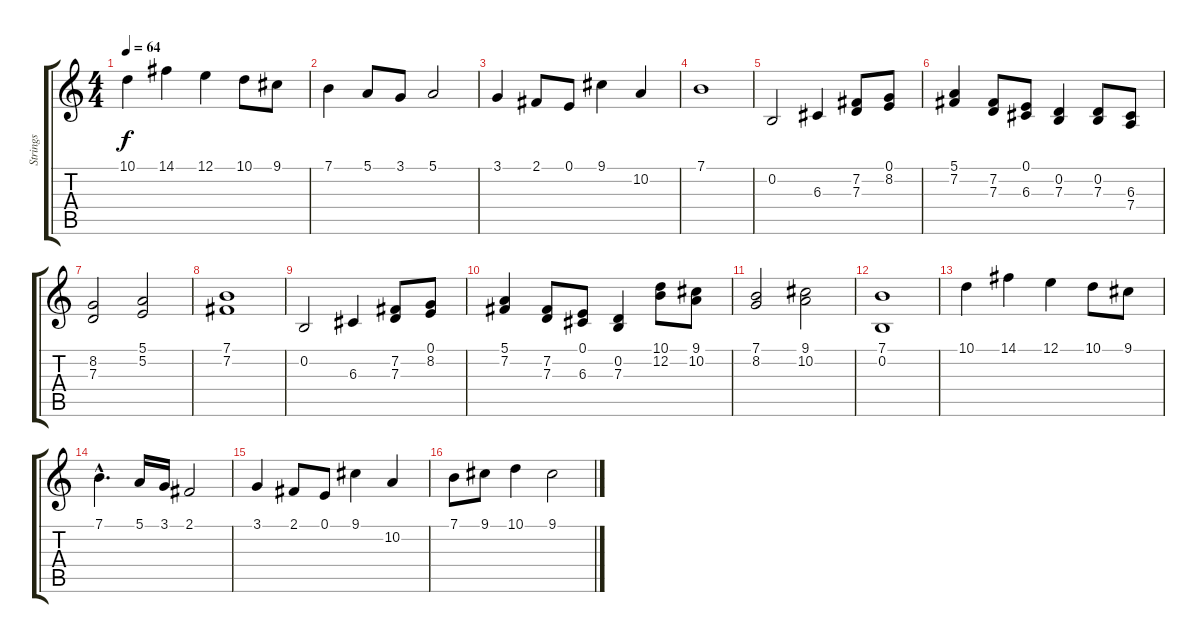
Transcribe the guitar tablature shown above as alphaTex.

\track ("  Strings" "  Strings") {instrument tremolostrings}
\staff {score tabs}
\tuning (E4 B3 G3 D3 A2 E2) {hide}
\ts (4 4)
\tempo 64
\clef g2
\ks c
10.1.4{dy f} 14.1.4 12.1.4 10.1.8{volume 6} 9.1.8 |
7.1.4 5.1.8 3.1.8 5.1.2 |
3.1.4 2.1.8 0.1.8 9.1.4 10.2.4 |
7.1.1 |
0.2.2{volume 6} 6.3.4 (7.2 7.3).8 (0.1 8.2).8 |
(5.1 7.2).4 (7.2 7.3).8 (0.1 6.3).8 (0.2 7.3).4 (0.2 7.3).8 (6.3 7.4).8 |
(8.2 7.3).2 (5.1 5.2).2 |
(7.1 7.2).1 |
0.2.2 6.3.4 (7.2 7.3).8 (0.1 8.2).8 |
(5.1 7.2).4 (7.2 7.3).8 (0.1 6.3).8 (0.2 7.3).4 (10.1 12.2).8 (9.1 10.2).8 |
(7.1 8.2).2 (9.1 10.2).2 |
(7.1 0.2).1 |
10.1.4{volume 5} 14.1.4 12.1.4 10.1.8 9.1.8 |
7.1{hac}.4{d} 5.1.16 3.1.16 2.1.2 |
3.1.4 2.1.8 0.1.8 9.1.4 10.2.4 |
7.1.8 9.1.8 10.1.4 9.1.2
